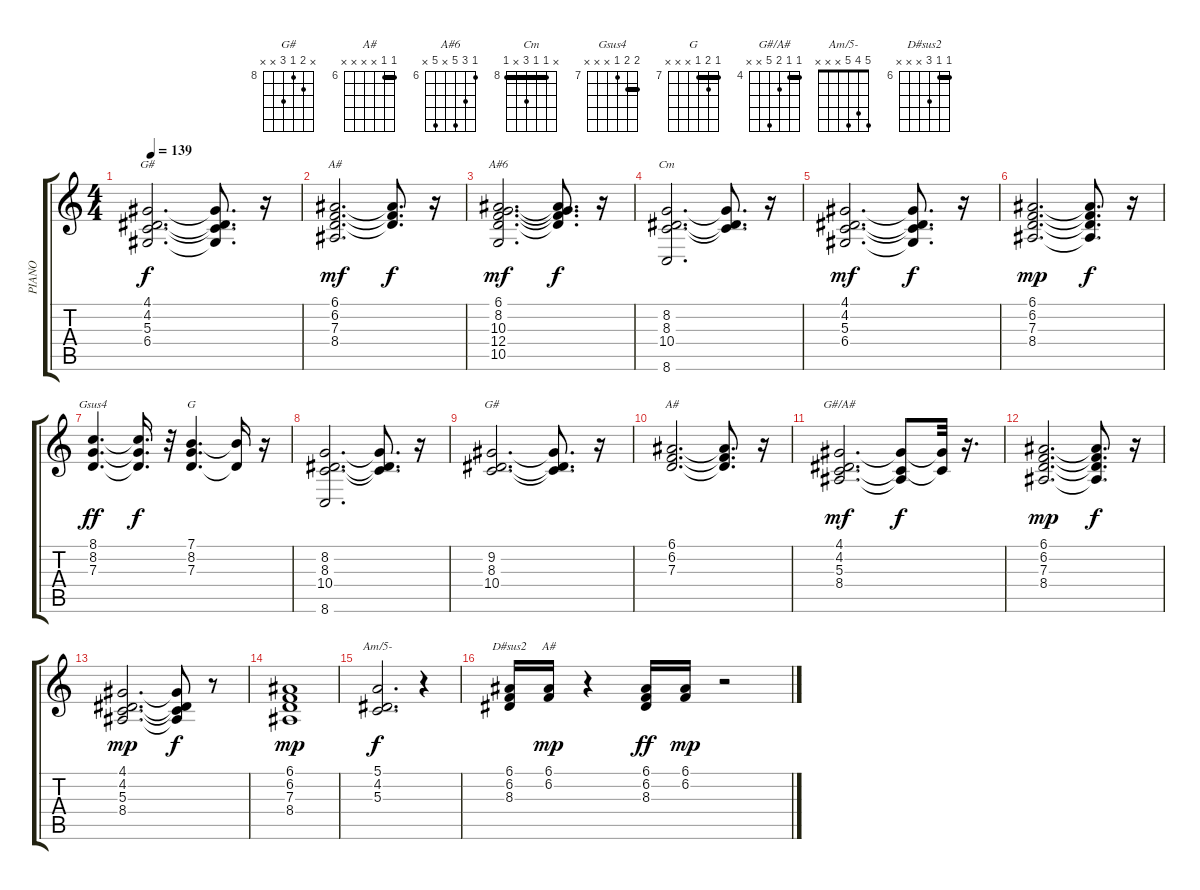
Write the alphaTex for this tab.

\track ("PIANO" "PIANO") {instrument acousticgrandpiano}
\staff {score tabs}
\tuning (E4 B3 G3 D3 A2 E2) {hide}
\chord ("G#" 4 4 5 6 x x) {firstfret 4 barre 4}
\chord ("A#" 6 6 7 8 x x) {firstfret 6 barre 6}
\chord ("A#6" 6 8 10 x 10 x) {firstfret 6}
\chord ("Cm" x 8 8 10 x 8) {firstfret 8 barre 8}
\chord ("Gsus4" 8 8 7 x x x) {firstfret 7 barre 8}
\chord ("G" 7 8 7 x x x) {firstfret 7 barre 7}
\chord ("G#" x 9 8 10 x x) {firstfret 8}
\chord ("A#" 6 6 7 x x x) {firstfret 6 barre 6}
\chord ("G#/A#" 4 4 5 8 x x) {firstfret 4 barre 4}
\chord ("Am/5-" 5 4 5 x x x)
\chord ("D#sus2" 6 6 8 x x x) {firstfret 6 barre 6}
\chord ("A#" 6 6 x x x x) {firstfret 6 barre 6}
\ts (4 4)
\tempo 139
\clef g2
\ks c
(4.1 4.2 5.3 6.4).2{d ch "G#" dy f} (4.1{t} 4.2{t} 5.3{t} 6.4{t}).8{d} r.16 |
(6.1 6.2 7.3 8.4).2{d ch "A#" dy mf} (6.1{t} 6.2{t} 7.3{t}).8{d dy f} r.16 |
(6.1 8.2 10.3 12.4 10.5).2{d ch "A#6" dy mf} (6.1{t} 8.2{t} 10.3{t} 12.4{t}).8{d dy f} r.16 |
(8.2 8.3 10.4 8.6).2{d ch "Cm"} (8.2{t} 8.3{t} 10.4{t}).8{d} r.16 |
(4.1 4.2 5.3 6.4).2{d dy mf} (4.1{t} 4.2{t} 5.3{t} 6.4{t}).8{d dy f} r.16 |
(6.1 6.2 7.3 8.4).2{d dy mp} (6.1{t} 6.2{t} 7.3{t} 8.4{t}).8{d dy f} r.16 |
(8.1 8.2 7.3).4{d ch "Gsus4" dy ff} (8.1{t} 8.2{t} 7.3{t}).16{d dy f} r.32 (7.1 8.2 7.3).4{d ch "G"} (7.1{t} 7.3{t}).16 r.16 |
(8.2 8.3 10.4 8.6).2{d} (8.2{t} 8.3{t} 10.4{t}).8{d} r.16 |
(9.2 8.3 10.4).2{d ch "G#"} (9.2{t} 8.3{t} 10.4{t}).8{d} r.16 |
(6.1 6.2 7.3).2{d ch "A#"} (6.1{t} 6.2{t} 7.3{t}).8{d} r.16 |
(4.1 4.2 5.3 8.4).2{d ch "G#/A#" dy mf} (4.1{t} 5.3{t} 8.4{t}).8{dy f} (4.1{t} 5.3{t}).32 r.16{d} |
(6.1 6.2 7.3 8.4).2{d dy mp} (6.1{t} 6.2{t} 7.3{t} 8.4{t}).8{d dy f} r.16 |
(4.1 4.2 5.3 8.4).2{d dy mp} (4.1{t} 4.2{t} 5.3{t} 8.4{t}).8{dy f} r.8 |
(6.1 6.2 7.3 8.4).1{dy mp} |
(5.1 4.2 5.3).2{d ch "Am/5-" dy f} r.4 |
(6.1 6.2 8.3).16{ch "D#sus2"} (6.1 6.2).16{ch "A#" dy mp} r.4 (6.1 6.2 8.3).16{dy ff} (6.1 6.2).16{dy mp} r.2
